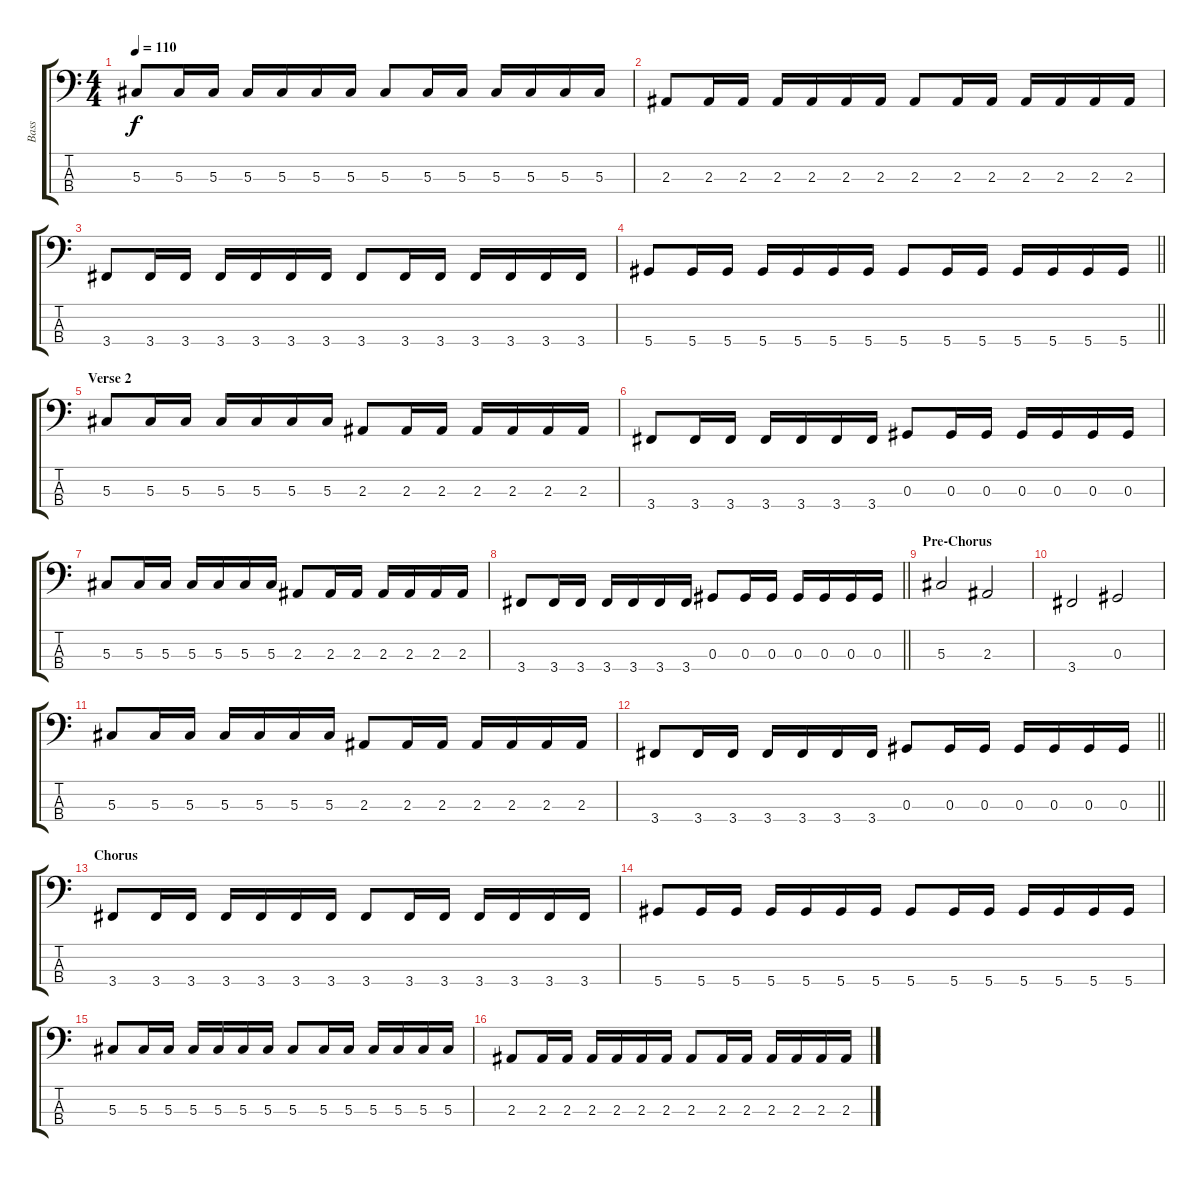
\track ("Bass" "Bass") {instrument electricbassfinger}
\staff {score tabs}
\tuning (Gb2 Db2 Ab1 Eb1) {hide}
\ts (4 4)
\tempo 110
\clef f4
\ks c
5.3.8{dy f} 5.3.16 5.3.16 5.3.16 5.3.16 5.3.16 5.3.16 5.3.8 5.3.16 5.3.16 5.3.16 5.3.16 5.3.16 5.3.16 |
2.3.8 2.3.16 2.3.16 2.3.16 2.3.16 2.3.16 2.3.16 2.3.8 2.3.16 2.3.16 2.3.16 2.3.16 2.3.16 2.3.16 |
3.4.8 3.4.16 3.4.16 3.4.16 3.4.16 3.4.16 3.4.16 3.4.8 3.4.16 3.4.16 3.4.16 3.4.16 3.4.16 3.4.16 |
\barLineRight lightlight
5.4.8 5.4.16 5.4.16 5.4.16 5.4.16 5.4.16 5.4.16 5.4.8 5.4.16 5.4.16 5.4.16 5.4.16 5.4.16 5.4.16 |
\section ("" "Verse 2")
5.3.8 5.3.16 5.3.16 5.3.16 5.3.16 5.3.16 5.3.16 2.3.8 2.3.16 2.3.16 2.3.16 2.3.16 2.3.16 2.3.16 |
3.4.8 3.4.16 3.4.16 3.4.16 3.4.16 3.4.16 3.4.16 0.3.8 0.3.16 0.3.16 0.3.16 0.3.16 0.3.16 0.3.16 |
5.3.8 5.3.16 5.3.16 5.3.16 5.3.16 5.3.16 5.3.16 2.3.8 2.3.16 2.3.16 2.3.16 2.3.16 2.3.16 2.3.16 |
\barLineRight lightlight
3.4.8 3.4.16 3.4.16 3.4.16 3.4.16 3.4.16 3.4.16 0.3.8 0.3.16 0.3.16 0.3.16 0.3.16 0.3.16 0.3.16 |
\section ("" "Pre-Chorus")
5.3.2 2.3.2 |
3.4.2 0.3.2 |
5.3.8 5.3.16 5.3.16 5.3.16 5.3.16 5.3.16 5.3.16 2.3.8 2.3.16 2.3.16 2.3.16 2.3.16 2.3.16 2.3.16 |
\barLineRight lightlight
3.4.8 3.4.16 3.4.16 3.4.16 3.4.16 3.4.16 3.4.16 0.3.8 0.3.16 0.3.16 0.3.16 0.3.16 0.3.16 0.3.16 |
\section ("" "Chorus")
3.4.8 3.4.16 3.4.16 3.4.16 3.4.16 3.4.16 3.4.16 3.4.8 3.4.16 3.4.16 3.4.16 3.4.16 3.4.16 3.4.16 |
5.4.8 5.4.16 5.4.16 5.4.16 5.4.16 5.4.16 5.4.16 5.4.8 5.4.16 5.4.16 5.4.16 5.4.16 5.4.16 5.4.16 |
5.3.8 5.3.16 5.3.16 5.3.16 5.3.16 5.3.16 5.3.16 5.3.8 5.3.16 5.3.16 5.3.16 5.3.16 5.3.16 5.3.16 |
2.3.8 2.3.16 2.3.16 2.3.16 2.3.16 2.3.16 2.3.16 2.3.8 2.3.16 2.3.16 2.3.16 2.3.16 2.3.16 2.3.16
